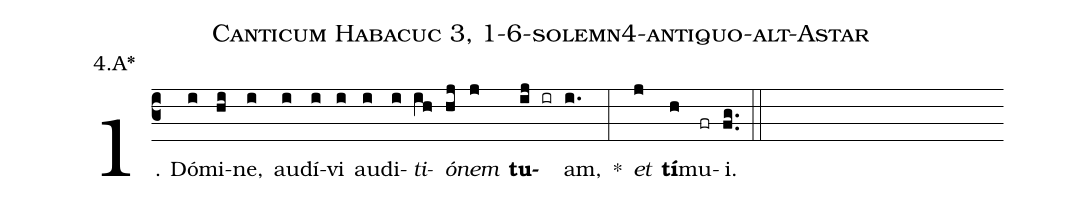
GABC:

name: Canticum Habacuc 3, 1-6-solemn4-antiquo-alt-Astar;
annotation: 4.A*;
%%
(c3)1. Dó(i)mi(hi)ne,(i) au(i)dí(i)vi(i) au(i)di(i)<i>ti</i>(ih)<i>ó</i>(hj)<i>nem</i>(j) <b>tu</b>(ij ir)am,(i.) *(:) <i>et</i>(j) <b>tí</b>(h)mu(fr)i.(fg..) (::)
